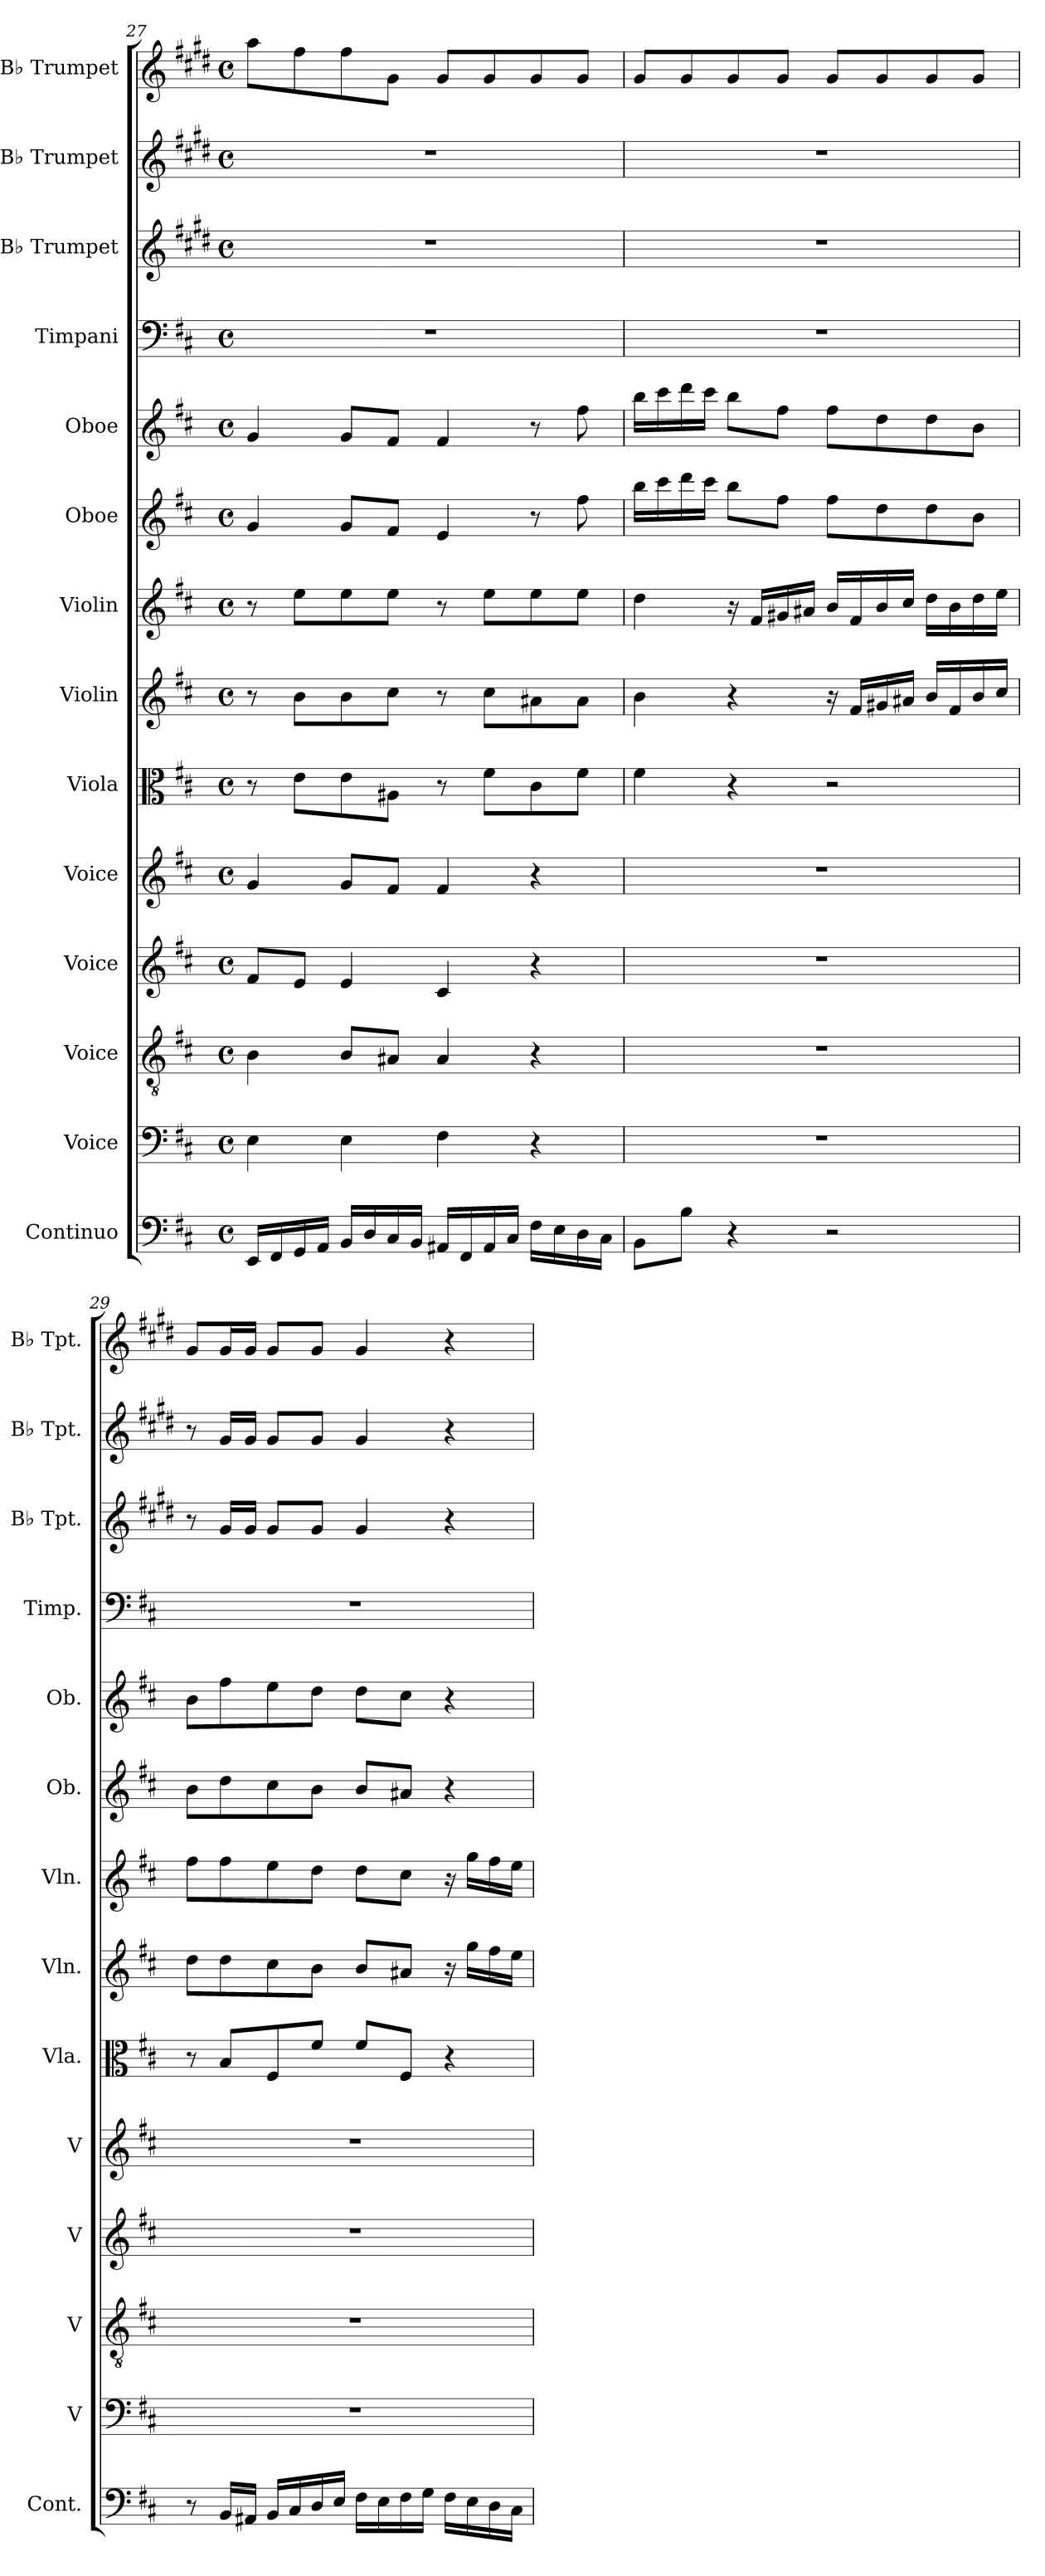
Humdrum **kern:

**kern	**kern	**kern	**kern	**kern	**kern	**kern	**kern	**kern	**kern	**kern	**kern	**kern	**kern
*part14	*part13	*part12	*part11	*part10	*part9	*part8	*part7	*part6	*part5	*part4	*part3	*part2	*part1
*staff14	*staff13	*staff12	*staff11	*staff10	*staff9	*staff8	*staff7	*staff6	*staff5	*staff4	*staff3	*staff2	*staff1
*I"Continuo	*I"Voice	*I"Voice	*I"Voice	*I"Voice	*I"Viola	*I"Violin	*I"Violin	*I"Oboe	*I"Oboe	*I"Timpani	*I"B♭ Trumpet	*I"B♭ Trumpet	*I"B♭ Trumpet
*I'Cont.	*I'V	*I'V	*I'V	*I'V	*I'Vla.	*I'Vln.	*I'Vln.	*I'Ob.	*I'Ob.	*I'Timp.	*I'B♭ Tpt.	*I'B♭ Tpt.	*I'B♭ Tpt.
!!LO:PB:g=z
*clefF4	*clefF4	*clefGv2	*clefG2	*clefG2	*clefC3	*clefG2	*clefG2	*clefG2	*clefG2	*clefF4	*clefG2	*clefG2	*clefG2
*ITrd7c12	*	*	*	*	*	*	*	*	*	*	*ITrd1c2	*ITrd1c2	*ITrd1c2
*k[f#c#]	*k[f#c#]	*k[f#c#]	*k[f#c#]	*k[f#c#]	*k[f#c#]	*k[f#c#]	*k[f#c#]	*k[f#c#]	*k[f#c#]	*k[f#c#]	*k[f#c#]	*k[f#c#]	*k[f#c#]
*M4/4	*M4/4	*M4/4	*M4/4	*M4/4	*M4/4	*M4/4	*M4/4	*M4/4	*M4/4	*M4/4	*M4/4	*M4/4	*M4/4
*met(c)	*met(c)	*met(c)	*met(c)	*met(c)	*met(c)	*met(c)	*met(c)	*met(c)	*met(c)	*met(c)	*met(c)	*met(c)	*met(c)
=27	=27	=27	=27	=27	=27	=27	=27	=27	=27	=27	=27	=27	=27
16EEE/LL	4E\	4B\	8f#/L	4g/	8r	8r	8r	4g/	4g/	1r	1r	1r	8gg\L
16FFF#/	.	.	.	.	.	.	.	.	.	.	.	.	.
16GGG/	.	.	8e/J	.	8e\L	8b\L	8ee\L	.	.	.	.	.	8ee\
16AAA/JJ	.	.	.	.	.	.	.	.	.	.	.	.	.
16BBB/LL	4E\	8B/L	4e/	8g/L	8e\	8b\	8ee\	8g/L	8g/L	.	.	.	8ee\
16DD/	.	.	.	.	.	.	.	.	.	.	.	.	.
16CC#/	.	8A#X/J	.	8f#/J	8A#X\J	8cc#\J	8ee\J	8f#/J	8f#/J	.	.	.	8f#\J
16BBB/JJ	.	.	.	.	.	.	.	.	.	.	.	.	.
16AAA#X/LL	4F#\	4A#/	4c#/	4f#/	8r	8r	8r	4e/	4f#/	.	.	.	8f#/L
16FFF#/	.	.	.	.	.	.	.	.	.	.	.	.	.
16AAA#/	.	.	.	.	8f#\L	8cc#\L	8ee\L	.	.	.	.	.	8f#/
16CC#/JJ	.	.	.	.	.	.	.	.	.	.	.	.	.
16FF#\LL	4r	4r	4r	4r	8c#\	8a#X\	8ee\	8r	8r	.	.	.	8f#/
16EE\	.	.	.	.	.	.	.	.	.	.	.	.	.
16DD\	.	.	.	.	8f#\J	8a#\J	8ee\J	8ff#\	8ff#\	.	.	.	8f#/J
16CC#\JJ	.	.	.	.	.	.	.	.	.	.	.	.	.
=28	=28	=28	=28	=28	=28	=28	=28	=28	=28	=28	=28	=28	=28
8BBB\L	1r	1r	1r	1r	4f#\	4b\	4dd\	16bb\LL	16bb\LL	1r	1r	1r	8f#/L
.	.	.	.	.	.	.	.	16ccc#\	16ccc#\	.	.	.	.
8BB\J	.	.	.	.	.	.	.	16ddd\	16ddd\	.	.	.	8f#/
.	.	.	.	.	.	.	.	16ccc#\JJ	16ccc#\JJ	.	.	.	.
4r	.	.	.	.	4r	4r	16r	8bb\L	8bb\L	.	.	.	8f#/
.	.	.	.	.	.	.	16f#/LL	.	.	.	.	.	.
.	.	.	.	.	.	.	16g#X/	8ff#\J	8ff#\J	.	.	.	8f#/J
.	.	.	.	.	.	.	16a#X/JJ	.	.	.	.	.	.
2r	.	.	.	.	2r	16r	16b/LL	8ff#\L	8ff#\L	.	.	.	8f#/L
.	.	.	.	.	.	16f#/LL	16f#/	.	.	.	.	.	.
.	.	.	.	.	.	16g#X/	16b/	8dd\	8dd\	.	.	.	8f#/
.	.	.	.	.	.	16a#X/JJ	16cc#/JJ	.	.	.	.	.	.
.	.	.	.	.	.	16b/LL	16dd\LL	8dd\	8dd\	.	.	.	8f#/
.	.	.	.	.	.	16f#/	16b\	.	.	.	.	.	.
.	.	.	.	.	.	16b/	16dd\	8b\J	8b\J	.	.	.	8f#/J
.	.	.	.	.	.	16cc#/JJ	16ee\JJ	.	.	.	.	.	.
!!LO:PB:g=z
=29	=29	=29	=29	=29	=29	=29	=29	=29	=29	=29	=29	=29	=29
8r	1r	1r	1r	1r	8r	8dd\L	8ff#\L	8b\L	8b\L	1r	8r	8r	8f#/L
16BBB/LL	.	.	.	.	8B/L	8dd\	8ff#\	8dd\	8ff#\	.	16f#/LL	16f#/LL	16f#/L
16AAA#X/JJ	.	.	.	.	.	.	.	.	.	.	16f#/JJ	16f#/JJ	16f#/JJ
16BBB/LL	.	.	.	.	8F#/	8cc#\	8ee\	8cc#\	8ee\	.	8f#/L	8f#/L	8f#/L
16CC#/	.	.	.	.	.	.	.	.	.	.	.	.	.
16DD/	.	.	.	.	8f#/J	8b\J	8dd\J	8b\J	8dd\J	.	8f#/J	8f#/J	8f#/J
16EE/JJ	.	.	.	.	.	.	.	.	.	.	.	.	.
16FF#\LL	.	.	.	.	8f#/L	8b/L	8dd\L	8b/L	8dd\L	.	4f#/	4f#/	4f#/
16EE\	.	.	.	.	.	.	.	.	.	.	.	.	.
16FF#\	.	.	.	.	8F#/J	8a#X/J	8cc#\J	8a#X/J	8cc#\J	.	.	.	.
16GG\JJ	.	.	.	.	.	.	.	.	.	.	.	.	.
16FF#\LL	.	.	.	.	4r	16r	16r	4r	4r	.	4r	4r	4r
16EE\	.	.	.	.	.	16gg\LL	16gg\LL	.	.	.	.	.	.
16DD\	.	.	.	.	.	16ff#\	16ff#\	.	.	.	.	.	.
16CC#\JJ	.	.	.	.	.	16ee\JJ	16ee\JJ	.	.	.	.	.	.
=	=	=	=	=	=	=	=	=	=	=	=	=	=
*-	*-	*-	*-	*-	*-	*-	*-	*-	*-	*-	*-	*-	*-
